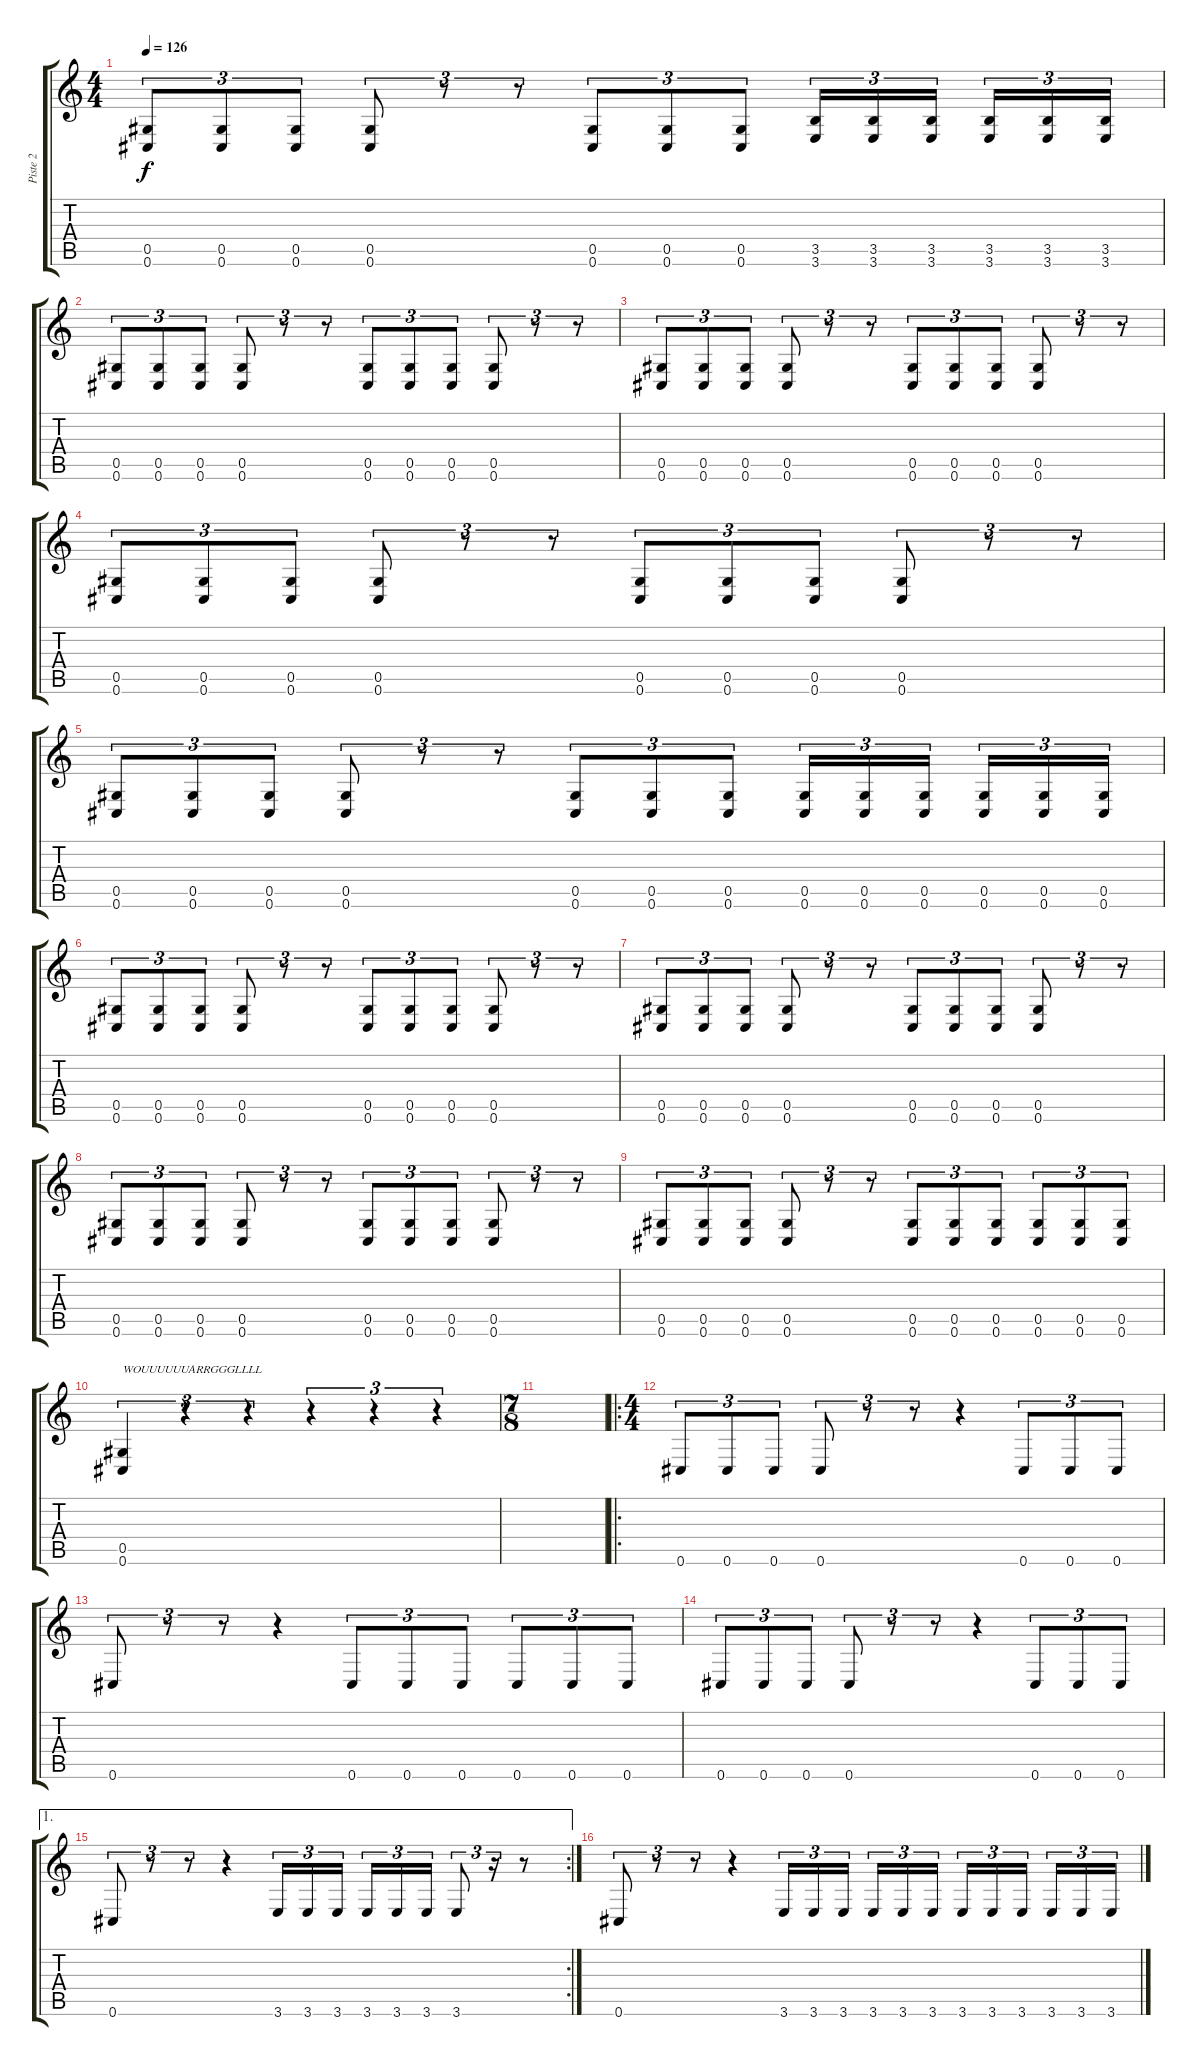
\track ("Piste 2" "Piste 2") {instrument overdrivenguitar}
\staff {score tabs}
\tuning (Eb4 Bb3 Gb3 Db3 Ab2 Db2) {hide}
\ts (4 4)
\tempo 126
\clef g2
\ks c
(0.5 0.6).8{tu (3 2) dy f} (0.5 0.6).8{tu (3 2)} (0.5 0.6).8{tu (3 2)} (0.5 0.6).8{tu (3 2)} r.8{tu (3 2)} r.8{tu (3 2)} (0.5 0.6).8{tu (3 2)} (0.5 0.6).8{tu (3 2)} (0.5 0.6).8{tu (3 2)} (3.5 3.6).16{tu (3 2)} (3.5 3.6).16{tu (3 2)} (3.5 3.6).16{tu (3 2)} (3.5 3.6).16{tu (3 2)} (3.5 3.6).16{tu (3 2)} (3.5 3.6).16{tu (3 2)} |
(0.5 0.6).8{tu (3 2)} (0.5 0.6).8{tu (3 2)} (0.5 0.6).8{tu (3 2)} (0.5 0.6).8{tu (3 2)} r.8{tu (3 2)} r.8{tu (3 2)} (0.5 0.6).8{tu (3 2)} (0.5 0.6).8{tu (3 2)} (0.5 0.6).8{tu (3 2)} (0.5 0.6).8{tu (3 2)} r.8{tu (3 2)} r.8{tu (3 2)} |
(0.5 0.6).8{tu (3 2)} (0.5 0.6).8{tu (3 2)} (0.5 0.6).8{tu (3 2)} (0.5 0.6).8{tu (3 2)} r.8{tu (3 2)} r.8{tu (3 2)} (0.5 0.6).8{tu (3 2)} (0.5 0.6).8{tu (3 2)} (0.5 0.6).8{tu (3 2)} (0.5 0.6).8{tu (3 2)} r.8{tu (3 2)} r.8{tu (3 2)} |
(0.5 0.6).8{tu (3 2)} (0.5 0.6).8{tu (3 2)} (0.5 0.6).8{tu (3 2)} (0.5 0.6).8{tu (3 2)} r.8{tu (3 2)} r.8{tu (3 2)} (0.5 0.6).8{tu (3 2)} (0.5 0.6).8{tu (3 2)} (0.5 0.6).8{tu (3 2)} (0.5 0.6).8{tu (3 2)} r.8{tu (3 2)} r.8{tu (3 2)} |
(0.5 0.6).8{tu (3 2)} (0.5 0.6).8{tu (3 2)} (0.5 0.6).8{tu (3 2)} (0.5 0.6).8{tu (3 2)} r.8{tu (3 2)} r.8{tu (3 2)} (0.5 0.6).8{tu (3 2)} (0.5 0.6).8{tu (3 2)} (0.5 0.6).8{tu (3 2)} (0.5 0.6).16{tu (3 2)} (0.5 0.6).16{tu (3 2)} (0.5 0.6).16{tu (3 2)} (0.5 0.6).16{tu (3 2)} (0.5 0.6).16{tu (3 2)} (0.5 0.6).16{tu (3 2)} |
(0.5 0.6).8{tu (3 2)} (0.5 0.6).8{tu (3 2)} (0.5 0.6).8{tu (3 2)} (0.5 0.6).8{tu (3 2)} r.8{tu (3 2)} r.8{tu (3 2)} (0.5 0.6).8{tu (3 2)} (0.5 0.6).8{tu (3 2)} (0.5 0.6).8{tu (3 2)} (0.5 0.6).8{tu (3 2)} r.8{tu (3 2)} r.8{tu (3 2)} |
(0.5 0.6).8{tu (3 2)} (0.5 0.6).8{tu (3 2)} (0.5 0.6).8{tu (3 2)} (0.5 0.6).8{tu (3 2)} r.8{tu (3 2)} r.8{tu (3 2)} (0.5 0.6).8{tu (3 2)} (0.5 0.6).8{tu (3 2)} (0.5 0.6).8{tu (3 2)} (0.5 0.6).8{tu (3 2)} r.8{tu (3 2)} r.8{tu (3 2)} |
(0.5 0.6).8{tu (3 2)} (0.5 0.6).8{tu (3 2)} (0.5 0.6).8{tu (3 2)} (0.5 0.6).8{tu (3 2)} r.8{tu (3 2)} r.8{tu (3 2)} (0.5 0.6).8{tu (3 2)} (0.5 0.6).8{tu (3 2)} (0.5 0.6).8{tu (3 2)} (0.5 0.6).8{tu (3 2)} r.8{tu (3 2)} r.8{tu (3 2)} |
(0.5 0.6).8{tu (3 2)} (0.5 0.6).8{tu (3 2)} (0.5 0.6).8{tu (3 2)} (0.5 0.6).8{tu (3 2)} r.8{tu (3 2)} r.8{tu (3 2)} (0.5 0.6).8{tu (3 2)} (0.5 0.6).8{tu (3 2)} (0.5 0.6).8{tu (3 2)} (0.5 0.6).8{tu (3 2)} (0.5 0.6).8{tu (3 2)} (0.5 0.6).8{tu (3 2)} |
(0.5 0.6).4{tu (3 2) txt "WOUUUUUUARRGGGLLLL"} r.4{tu (3 2)} r.4{tu (3 2)} r.4{tu (3 2)} r.4{tu (3 2)} r.4{tu (3 2)} |
\ts (7 8)
|
\ro
\ts (4 4)
0.6.8{tu (3 2)} 0.6.8{tu (3 2)} 0.6.8{tu (3 2)} 0.6.8{tu (3 2)} r.8{tu (3 2)} r.8{tu (3 2)} r.4 0.6.8{tu (3 2)} 0.6.8{tu (3 2)} 0.6.8{tu (3 2)} |
0.6.8{tu (3 2)} r.8{tu (3 2)} r.8{tu (3 2)} r.4 0.6.8{tu (3 2)} 0.6.8{tu (3 2)} 0.6.8{tu (3 2)} 0.6.8{tu (3 2)} 0.6.8{tu (3 2)} 0.6.8{tu (3 2)} |
0.6.8{tu (3 2)} 0.6.8{tu (3 2)} 0.6.8{tu (3 2)} 0.6.8{tu (3 2)} r.8{tu (3 2)} r.8{tu (3 2)} r.4 0.6.8{tu (3 2)} 0.6.8{tu (3 2)} 0.6.8{tu (3 2)} |
\ae 1
\rc 2
0.6.8{tu (3 2)} r.8{tu (3 2)} r.8{tu (3 2)} r.4 3.6.16{tu (3 2)} 3.6.16{tu (3 2)} 3.6.16{tu (3 2)} 3.6.16{tu (3 2)} 3.6.16{tu (3 2)} 3.6.16{tu (3 2)} 3.6.8{tu (3 2)} r.16{tu (3 2)} r.8 |
0.6.8{tu (3 2)} r.8{tu (3 2)} r.8{tu (3 2)} r.4 3.6.16{tu (3 2)} 3.6.16{tu (3 2)} 3.6.16{tu (3 2)} 3.6.16{tu (3 2)} 3.6.16{tu (3 2)} 3.6.16{tu (3 2)} 3.6.16{tu (3 2)} 3.6.16{tu (3 2)} 3.6.16{tu (3 2)} 3.6.16{tu (3 2)} 3.6.16{tu (3 2)} 3.6.16{tu (3 2)}
